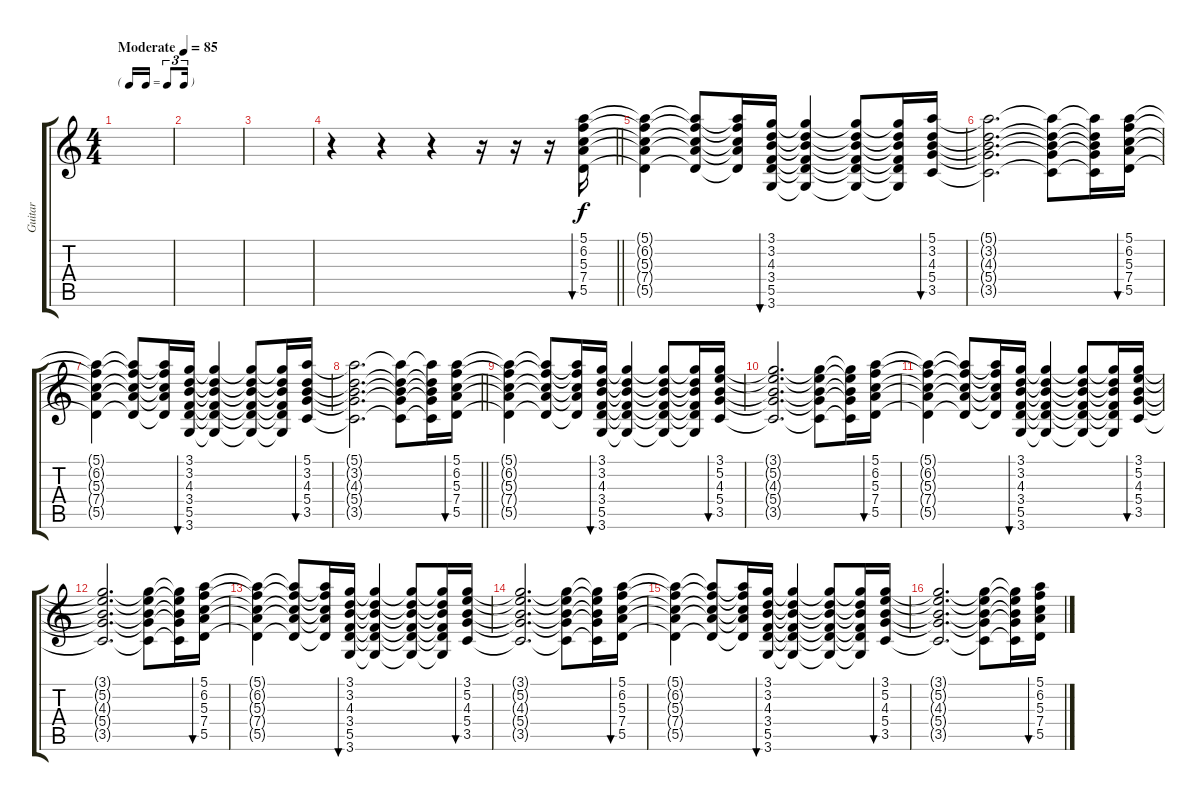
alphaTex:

\track ("Guitar" "Guitar") {instrument electricguitarclean}
\staff {score tabs}
\tuning (E4 B3 G3 D3 A2 E2) {hide}
\ts (4 4)
\tf triplet16th
\tempo (85 "Moderate")
\clef g2
\ks c
|
|
|
\barLineRight lightlight
r.4 r.4 r.4 r.16 r.16 r.16 (5.1 6.2 5.3 7.4 5.5).16{bu 60} |
(5.1{t} 6.2{t} 5.3{t} 7.4{t} 5.5{t}).4 (5.1{t} 6.2{t} 5.3{t} 7.4{t} 5.5{t}).8 (5.1{t} 6.2{t} 5.3{t} 7.4{t} 5.5{t}).16 (3.1 3.2 4.3 3.4 5.5 3.6).16{bu 60} (3.1{t} 3.2{t} 4.3{t} 3.4{t} 5.5{t} 3.6{t}).4 (3.1{t} 3.2{t} 4.3{t} 3.4{t} 5.5{t} 3.6{t}).8 (3.1{t} 3.2{t} 4.3{t} 3.4{t} 5.5{t} 3.6{t}).16 (5.1 3.2 4.3 5.4 3.5).16{bu 60} |
(5.1{t} 3.2{t} 4.3{t} 5.4{t} 3.5{t}).2{d} (5.1{t} 3.2{t} 4.3{t} 5.4{t} 3.5{t}).8 (5.1{t} 3.2{t} 4.3{t} 5.4{t} 3.5{t}).16 (5.1 6.2 5.3 7.4 5.5).16{bu 60} |
(5.1{t} 6.2{t} 5.3{t} 7.4{t} 5.5{t}).4 (5.1{t} 6.2{t} 5.3{t} 7.4{t} 5.5{t}).8 (5.1{t} 6.2{t} 5.3{t} 7.4{t} 5.5{t}).16 (3.1 3.2 4.3 3.4 5.5 3.6).16{bu 60} (3.1{t} 3.2{t} 4.3{t} 3.4{t} 5.5{t} 3.6{t}).4 (3.1{t} 3.2{t} 4.3{t} 3.4{t} 5.5{t} 3.6{t}).8 (3.1{t} 3.2{t} 4.3{t} 3.4{t} 5.5{t} 3.6{t}).16 (5.1 3.2 4.3 5.4 3.5).16{bu 60} |
\barLineRight lightlight
(5.1{t} 3.2{t} 4.3{t} 5.4{t} 3.5{t}).2{d} (5.1{t} 3.2{t} 4.3{t} 5.4{t} 3.5{t}).8 (5.1{t} 3.2{t} 4.3{t} 5.4{t} 3.5{t}).16 (5.1 6.2 5.3 7.4 5.5).16{bu 60} |
(5.1{t} 6.2{t} 5.3{t} 7.4{t} 5.5{t}).4 (5.1{t} 6.2{t} 5.3{t} 7.4{t} 5.5{t}).8 (5.1{t} 6.2{t} 5.3{t} 7.4{t} 5.5{t}).16 (3.1 3.2 4.3 3.4 5.5 3.6).16{bu 60} (3.1{t} 3.2{t} 4.3{t} 3.4{t} 5.5{t} 3.6{t}).4 (3.1{t} 3.2{t} 4.3{t} 3.4{t} 5.5{t} 3.6{t}).8 (3.1{t} 3.2{t} 4.3{t} 3.4{t} 5.5{t} 3.6{t}).16 (3.1 5.2 4.3 5.4 3.5).16{bu 60} |
(3.1{t} 5.2{t} 4.3{t} 5.4{t} 3.5{t}).2{d} (3.1{t} 5.2{t} 4.3{t} 5.4{t} 3.5{t}).8 (3.1{t} 5.2{t} 4.3{t} 5.4{t} 3.5{t}).16 (5.1 6.2 5.3 7.4 5.5).16{bu 60} |
(5.1{t} 6.2{t} 5.3{t} 7.4{t} 5.5{t}).4 (5.1{t} 6.2{t} 5.3{t} 7.4{t} 5.5{t}).8 (5.1{t} 6.2{t} 5.3{t} 7.4{t} 5.5{t}).16 (3.1 3.2 4.3 3.4 5.5 3.6).16{bu 60} (3.1{t} 3.2{t} 4.3{t} 3.4{t} 5.5{t} 3.6{t}).4 (3.1{t} 3.2{t} 4.3{t} 3.4{t} 5.5{t} 3.6{t}).8 (3.1{t} 3.2{t} 4.3{t} 3.4{t} 5.5{t} 3.6{t}).16 (3.1 5.2 4.3 5.4 3.5).16{bu 60} |
(3.1{t} 5.2{t} 4.3{t} 5.4{t} 3.5{t}).2{d} (3.1{t} 5.2{t} 4.3{t} 5.4{t} 3.5{t}).8 (3.1{t} 5.2{t} 4.3{t} 5.4{t} 3.5{t}).16 (5.1 6.2 5.3 7.4 5.5).16{bu 60} |
(5.1{t} 6.2{t} 5.3{t} 7.4{t} 5.5{t}).4 (5.1{t} 6.2{t} 5.3{t} 7.4{t} 5.5{t}).8 (5.1{t} 6.2{t} 5.3{t} 7.4{t} 5.5{t}).16 (3.1 3.2 4.3 3.4 5.5 3.6).16{bu 60} (3.1{t} 3.2{t} 4.3{t} 3.4{t} 5.5{t} 3.6{t}).4 (3.1{t} 3.2{t} 4.3{t} 3.4{t} 5.5{t} 3.6{t}).8 (3.1{t} 3.2{t} 4.3{t} 3.4{t} 5.5{t} 3.6{t}).16 (3.1 5.2 4.3 5.4 3.5).16{bu 60} |
(3.1{t} 5.2{t} 4.3{t} 5.4{t} 3.5{t}).2{d} (3.1{t} 5.2{t} 4.3{t} 5.4{t} 3.5{t}).8 (3.1{t} 5.2{t} 4.3{t} 5.4{t} 3.5{t}).16 (5.1 6.2 5.3 7.4 5.5).16{bu 60} |
(5.1{t} 6.2{t} 5.3{t} 7.4{t} 5.5{t}).4 (5.1{t} 6.2{t} 5.3{t} 7.4{t} 5.5{t}).8 (5.1{t} 6.2{t} 5.3{t} 7.4{t} 5.5{t}).16 (3.1 3.2 4.3 3.4 5.5 3.6).16{bu 60} (3.1{t} 3.2{t} 4.3{t} 3.4{t} 5.5{t} 3.6{t}).4 (3.1{t} 3.2{t} 4.3{t} 3.4{t} 5.5{t} 3.6{t}).8 (3.1{t} 3.2{t} 4.3{t} 3.4{t} 5.5{t} 3.6{t}).16 (3.1 5.2 4.3 5.4 3.5).16{bu 60} |
(3.1{t} 5.2{t} 4.3{t} 5.4{t} 3.5{t}).2{d} (3.1{t} 5.2{t} 4.3{t} 5.4{t} 3.5{t}).8 (3.1{t} 5.2{t} 4.3{t} 5.4{t} 3.5{t}).16 (5.1 6.2 5.3 7.4 5.5).16{bu 60}
